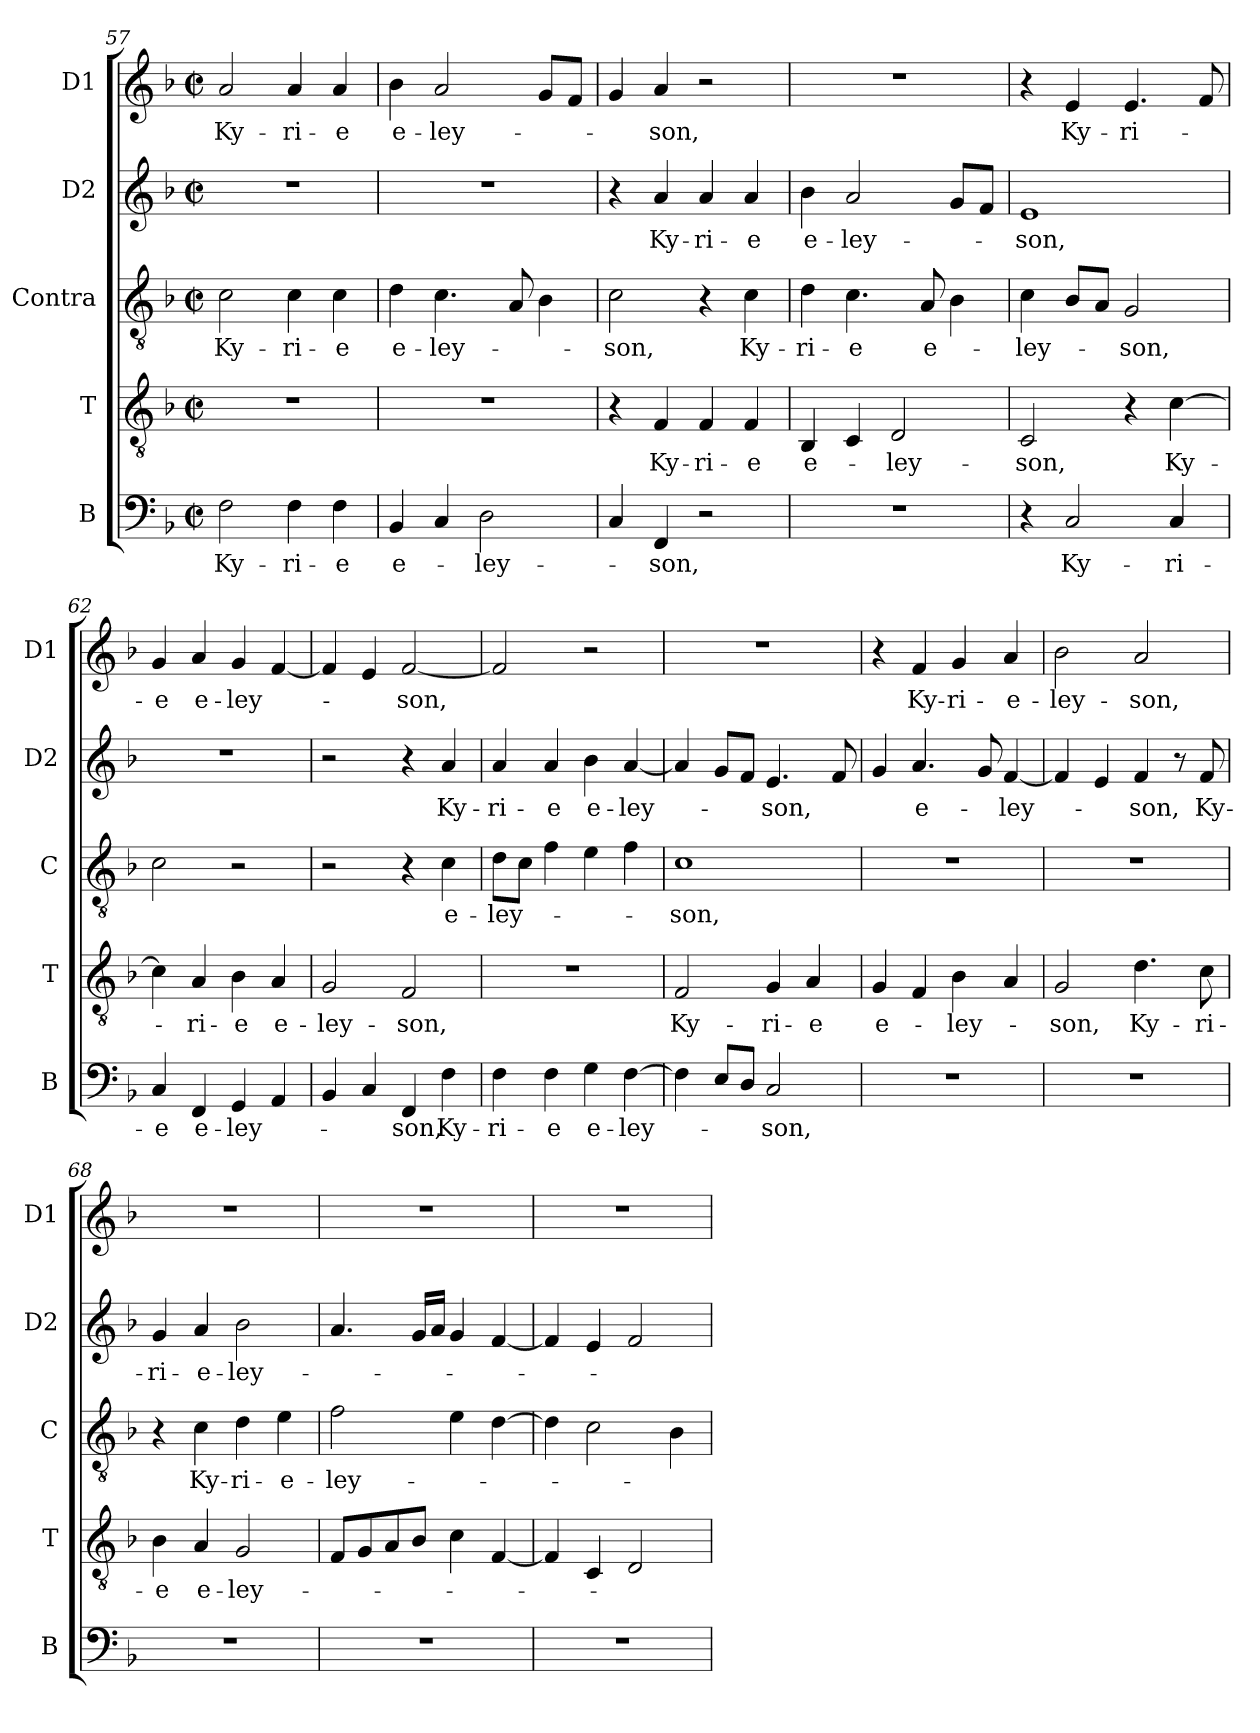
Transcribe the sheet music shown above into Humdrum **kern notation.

**kern	**text	**kern	**text	**kern	**text	**kern	**text	**kern	**text
*part5	*part5	*part4	*part4	*part3	*part3	*part2	*part2	*part1	*part1
*staff5	*staff5	*staff4	*staff4	*staff3	*staff3	*staff2	*staff2	*staff1	*staff1
*I"B	*	*I"T	*	*I"Contra	*	*I"D2	*	*I"D1	*
*I'B	*	*I'T	*	*I'C	*	*I'D2	*	*I'D1	*
*clefF4	*	*clefGv2	*	*clefGv2	*	*clefG2	*	*clefG2	*
*k[b-]	*	*k[b-]	*	*k[b-]	*	*k[b-]	*	*k[b-]	*
*M2/2	*	*M2/2	*	*M2/2	*	*M2/2	*	*M2/2	*
*met(c|)	*	*met(c|)	*	*met(c|)	*	*met(c|)	*	*met(c|)	*
=57	=57	=57	=57	=57	=57	=57	=57	=57	=57
2F\	Ky-	1r	.	2c\	Ky-	1r	.	2a/	Ky-
4F\	-ri-	.	.	4c\	-ri-	.	.	4a/	-ri-
4F\	-e	.	.	4c\	-e	.	.	4a/	-e
=58	=58	=58	=58	=58	=58	=58	=58	=58	=58
4BB-/	e-	1r	.	4d\	e-	1r	.	4b-\	e-
4C/	.	.	.	4.c\	-ley-	.	.	2a/	-ley-
2D\	-ley-	.	.	.	.	.	.	.	.
.	.	.	.	8A/	.	.	.	.	.
.	.	.	.	4B-\	.	.	.	8g/L	.
.	.	.	.	.	.	.	.	8f/J	.
=59	=59	=59	=59	=59	=59	=59	=59	=59	=59
4C/	.	4r	.	2c\	-son,	4r	.	4g/	.
4FF/	-son,	4F/	Ky-	.	.	4a/	Ky-	4a/	-son,
2r	.	4F/	-ri-	4r	.	4a/	-ri-	2r	.
.	.	4F/	-e	4c\	Ky-	4a/	-e	.	.
=60	=60	=60	=60	=60	=60	=60	=60	=60	=60
1r	.	4BB-/	e-	4d\	-ri-	4b-\	e-	1r	.
.	.	4C/	.	4.c\	-e	2a/	-ley-	.	.
.	.	2D/	-ley-	.	.	.	.	.	.
.	.	.	.	8A/	e-	.	.	.	.
.	.	.	.	4B-\	.	8g/L	.	.	.
.	.	.	.	.	.	8f/J	.	.	.
=61	=61	=61	=61	=61	=61	=61	=61	=61	=61
4r	.	2C/	-son,	4c\	-ley-	1e	-son,	4r	.
2C/	Ky-	.	.	8B-/L	.	.	.	4e/	Ky-
.	.	.	.	8A/J	.	.	.	.	.
.	.	4r	.	2G/	-son,	.	.	4.e/	-ri-
4C/	-ri-	[4c\	Ky-	.	.	.	.	.	.
.	.	.	.	.	.	.	.	8f/	.
=62	=62	=62	=62	=62	=62	=62	=62	=62	=62
4C/	-e	4c\]	.	2c\	.	1r	.	4g/	e
4FF/	e-	4A/	-ri-	.	.	.	.	4a/	e-
4GG/	-ley-	4B-\	-e	2r	.	.	.	4g/	-ley-
4AA/	.	4A/	e-	.	.	.	.	[4f/	.
=63	=63	=63	=63	=63	=63	=63	=63	=63	=63
4BB-/	.	2G/	-ley-	2r	.	2r	.	4f/]	.
4C/	.	.	.	.	.	.	.	4e/	.
4FF/	-son,	2F/	-son,	4r	.	4r	.	[2f/	-son,
4F\	Ky-	.	.	4c\	e-	4a/	Ky-	.	.
=64	=64	=64	=64	=64	=64	=64	=64	=64	=64
4F\	-ri-	1r	.	8d\L	-ley-	4a/	-ri-	2f/]	.
.	.	.	.	8c\J	.	.	.	.	.
4F\	-e	.	.	4f\	.	4a/	-e	.	.
4G\	e-	.	.	4e\	.	4b-\	e-	2r	.
[4F\	-ley-	.	.	4f\	.	[4a/	-ley-	.	.
=65	=65	=65	=65	=65	=65	=65	=65	=65	=65
4F\]	.	2F/	Ky-	1c	son,	4a/]	.	1r	.
8E/L	.	.	.	.	.	8g/L	.	.	.
8D/J	.	.	.	.	.	8f/J	.	.	.
2C/	-son,	4G/	-ri-	.	.	4.e/	-son,	.	.
.	.	4A/	-e	.	.	.	.	.	.
.	.	.	.	.	.	8f/	.	.	.
=66	=66	=66	=66	=66	=66	=66	=66	=66	=66
1r	.	4G/	e-	1r	.	4g/	.	4r	.
.	.	4F/	.	.	.	4.a/	e-	4f/	Ky-
.	.	4B-\	-ley-	.	.	.	.	4g/	-ri-
.	.	.	.	.	.	8g/	.	.	.
.	.	4A/	.	.	.	[4f/	-ley-	4a/	-e-
=67	=67	=67	=67	=67	=67	=67	=67	=67	=67
1r	.	2G/	-son,	1r	.	4f/]	.	2b-\	-ley-
.	.	.	.	.	.	4e/	.	.	.
.	.	4.d\	Ky-	.	.	4f/	-son,	2a/	-son,
.	.	.	.	.	.	8r	.	.	.
.	.	8c\	-ri-	.	.	8f/	Ky-	.	.
=68	=68	=68	=68	=68	=68	=68	=68	=68	=68
1r	.	4B-\	-e	4r	.	4g/	-ri-	1r	.
.	.	4A/	e-	4c\	Ky-	4a/	-e-	.	.
.	.	2G/	-ley-	4d\	-ri-	2b-\	-ley-	.	.
.	.	.	.	4e\	-e-	.	.	.	.
=69	=69	=69	=69	=69	=69	=69	=69	=69	=69
1r	.	8F/L	.	2f\	-ley-	4.a/	.	1r	.
.	.	8G/	.	.	.	.	.	.	.
.	.	8A/	.	.	.	.	.	.	.
.	.	8B-/J	.	.	.	16g/LL	.	.	.
.	.	.	.	.	.	16a/JJ	.	.	.
.	.	4c\	.	4e\	.	4g/	.	.	.
.	.	[4F/	.	[4d\	.	[4f/	.	.	.
=70	=70	=70	=70	=70	=70	=70	=70	=70	=70
1r	.	4F/]	.	4d\]	.	4f/]	.	1r	.
.	.	4C/	.	2c\	.	4e/	.	.	.
.	.	2D/	.	.	.	2f/	.	.	.
.	.	.	.	4B-\	.	.	.	.	.
=	=	=	=	=	=	=	=	=	=
*-	*-	*-	*-	*-	*-	*-	*-	*-	*-
